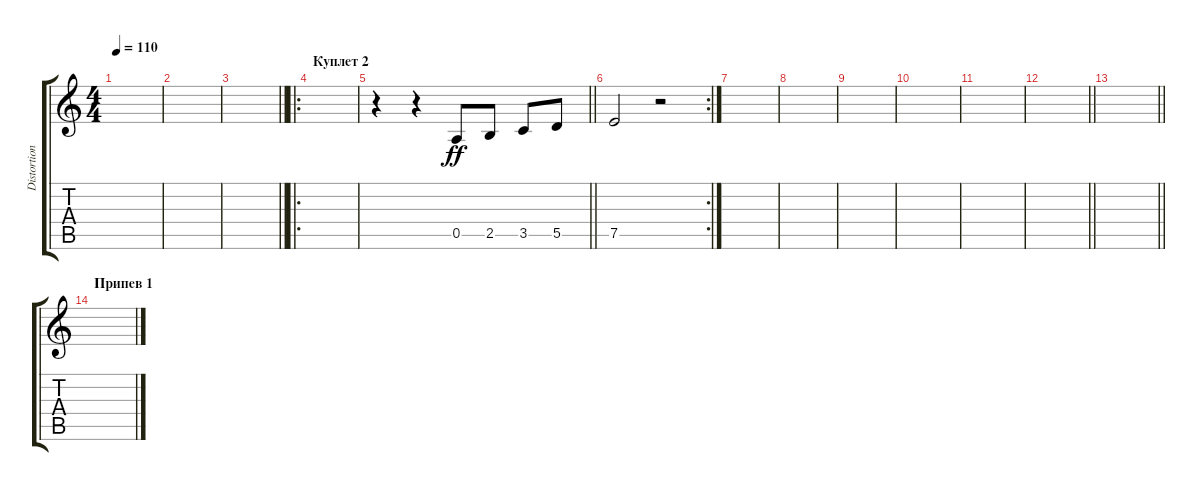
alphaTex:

\track ("Distortion Гитара" "Distortion") {instrument distortionguitar}
\staff {score tabs}
\tuning (E4 B3 G3 D3 A2 E2) {hide}
\ts (4 4)
\tempo 110
\clef g2
\ks c
|
|
\barLineRight lightlight
|
\ro
\section ("" "Куплет 2")
|
\barLineRight lightlight
r.4 r.4 0.5.8{dy ff} 2.5.8 3.5.8 5.5.8 |
\rc 2
7.5.2 r.2 |
|
|
|
|
|
\barLineRight lightlight
|
\barLineRight lightlight
|
\section ("" "Припев 1")
